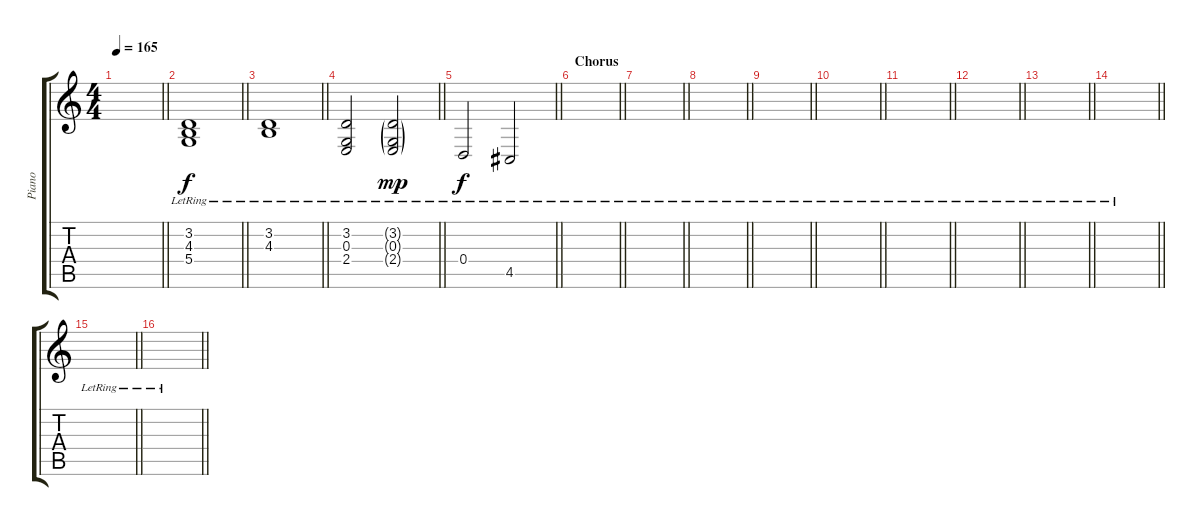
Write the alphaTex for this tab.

\track ("Piano" "Piano") {instrument acousticgrandpiano}
\staff {score tabs}
\tuning (E4 B3 G3 D3 A2 E2) {hide}
\ts (4 4)
\tempo 165
\clef g2
\barLineRight lightlight
\ks c
|
\barLineRight lightlight
(3.2{lr} 4.3{lr} 5.4{lr}).1 |
\barLineRight lightlight
(3.2 4.3{lr}).1 |
\barLineRight lightlight
(3.2{lr} 0.3{lr} 2.4{lr}).2 (3.2{g lr} 0.3{g lr} 2.4{g lr}).2{dy mp} |
\barLineRight lightlight
0.4{lr}.2{dy f} 4.5{lr}.2 |
\section ("" "Chorus")
\barLineRight lightlight
|
\barLineRight lightlight
|
\barLineRight lightlight
|
\barLineRight lightlight
|
\barLineRight lightlight
|
\barLineRight lightlight
|
\barLineRight lightlight
|
\barLineRight lightlight
|
\barLineRight lightlight
|
\barLineRight lightlight
|
\barLineRight lightlight
